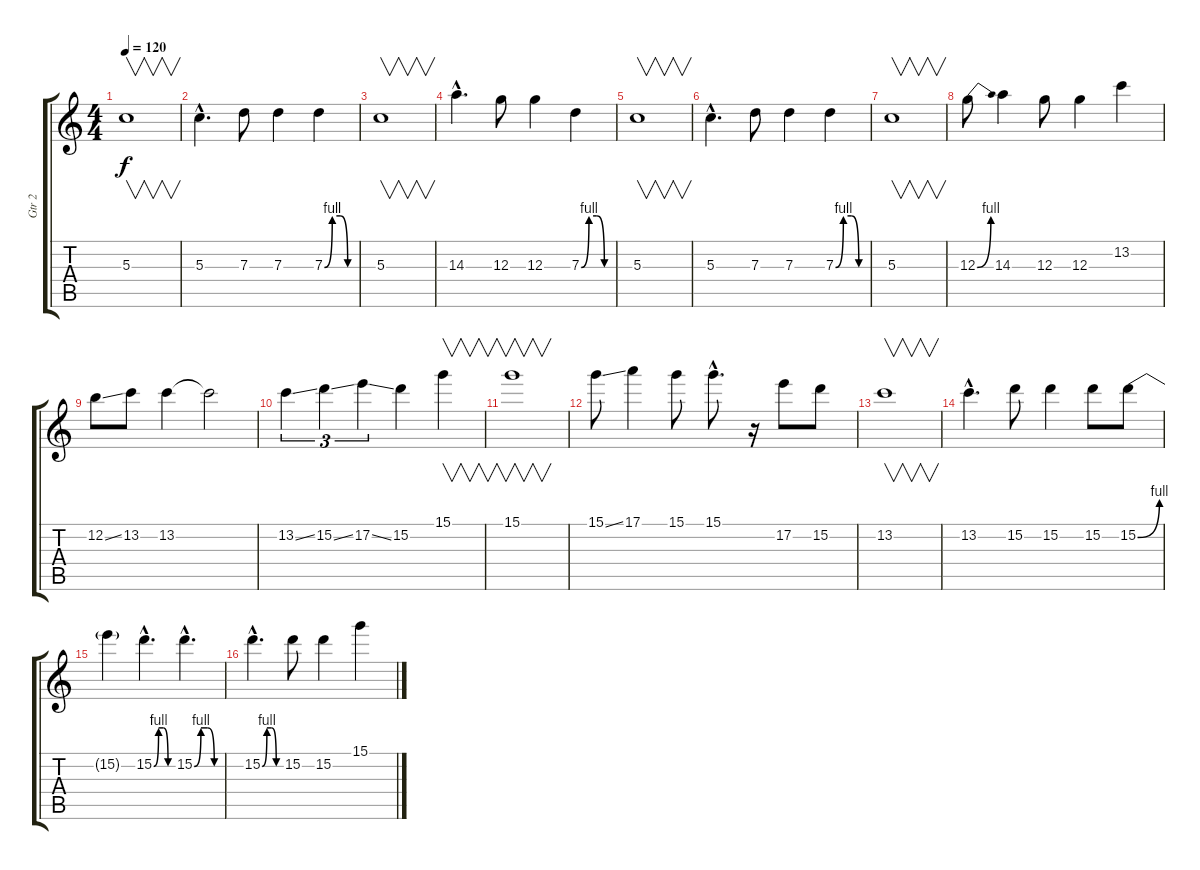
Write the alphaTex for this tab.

\track ("Gtr 2" "Gtr 2") {instrument overdrivenguitar}
\staff {score tabs}
\tuning (E4 B3 G3 D3 A2 E2) {hide}
\ts (4 4)
\tempo 120
\clef g2
\ks c
5.3.1{v dy f} |
5.3{hac}.4{d} 7.3.8 7.3.4 7.3{be (custom 0 0 15 4 30 4 45 0 60 0)}.4 |
5.3.1{v} |
14.3{hac}.4{d} 12.3.8 12.3.4 7.3{be (custom 0 0 15 4 30 4 45 0 60 0)}.4 |
5.3.1{v} |
5.3{hac}.4{d} 7.3.8 7.3.4 7.3{be (custom 0 0 15 4 30 4 45 0 60 0)}.4 |
5.3.1{v} |
12.3{be (bend 0 0 60 4)}.8 14.3.4 12.3.8 12.3.4 13.2.4 |
12.2{ss}.8 13.2.8 13.2.4 13.2{t}.2 |
13.2{ss}.4{tu (3 2)} 15.2{ss}.4{tu (3 2)} 17.2{ss}.4{tu (3 2)} 15.2.4 15.1.4{v} |
15.1.1{v} |
15.1{ss}.8 17.1.4 15.1.8 15.1{hac}.8{d} r.16 17.2.8 15.2.8 |
13.2.1{v} |
13.2{hac}.4{d} 15.2.8 15.2.4 15.2.8 15.2{be (bend 0 0 60 4)}.8 |
15.2{t}.4 15.2{be (custom 0 0 15 4 30 4 45 0 60 0) hac}.4{d} 15.2{be (custom 0 0 15 4 30 4 45 0 60 0) hac}.4{d} |
15.2{be (custom 0 0 15 4 30 4 45 0 60 0) hac}.4{d} 15.2.8 15.2.4 15.1.4
